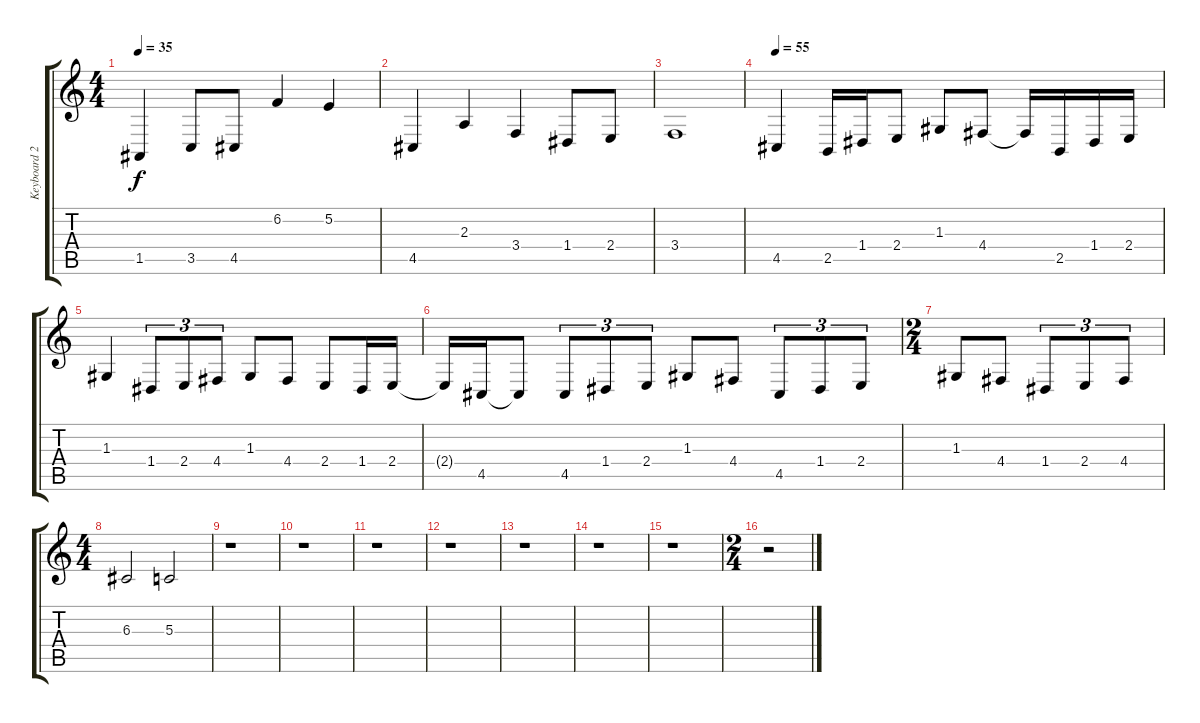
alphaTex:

\track ("Keyboard 2" "Keyboard 2") {instrument viola}
\staff {score tabs}
\tuning (E4 B3 G3 D3 A2 D2) {hide}
\ts (4 4)
\tempo 35
\clef g2
\ks c
1.5.4{dy f} 3.5.8 4.5.8 6.2.4 5.2.4 |
4.5.4 2.3.4 3.4.4 1.4.8 2.4.8 |
3.4.1 |
\tempo 55
4.5.4 2.5.16 1.4.16 2.4.8 1.3.8 4.4.8 4.4{t}.16 2.5.16 1.4.16 2.4.16 |
1.3.4 1.4.8{tu (3 2)} 2.4.8{tu (3 2)} 4.4.8{tu (3 2)} 1.3.8 4.4.8 2.4.8 1.4.16 2.4.16 |
2.4{t}.16 4.5.16 4.5{t}.8 4.5.8{tu (3 2)} 1.4.8{tu (3 2)} 2.4.8{tu (3 2)} 1.3.8 4.4.8 4.5.8{tu (3 2)} 1.4.8{tu (3 2)} 2.4.8{tu (3 2)} |
\ts (2 4)
1.3.8 4.4.8 1.4.8{tu (3 2)} 2.4.8{tu (3 2)} 4.4.8{tu (3 2)} |
\ts (4 4)
6.3.2 5.3.2 |
r.1 |
r.1 |
r.1 |
r.1 |
r.1 |
r.1 |
r.1 |
\ts (2 4)
r.2
